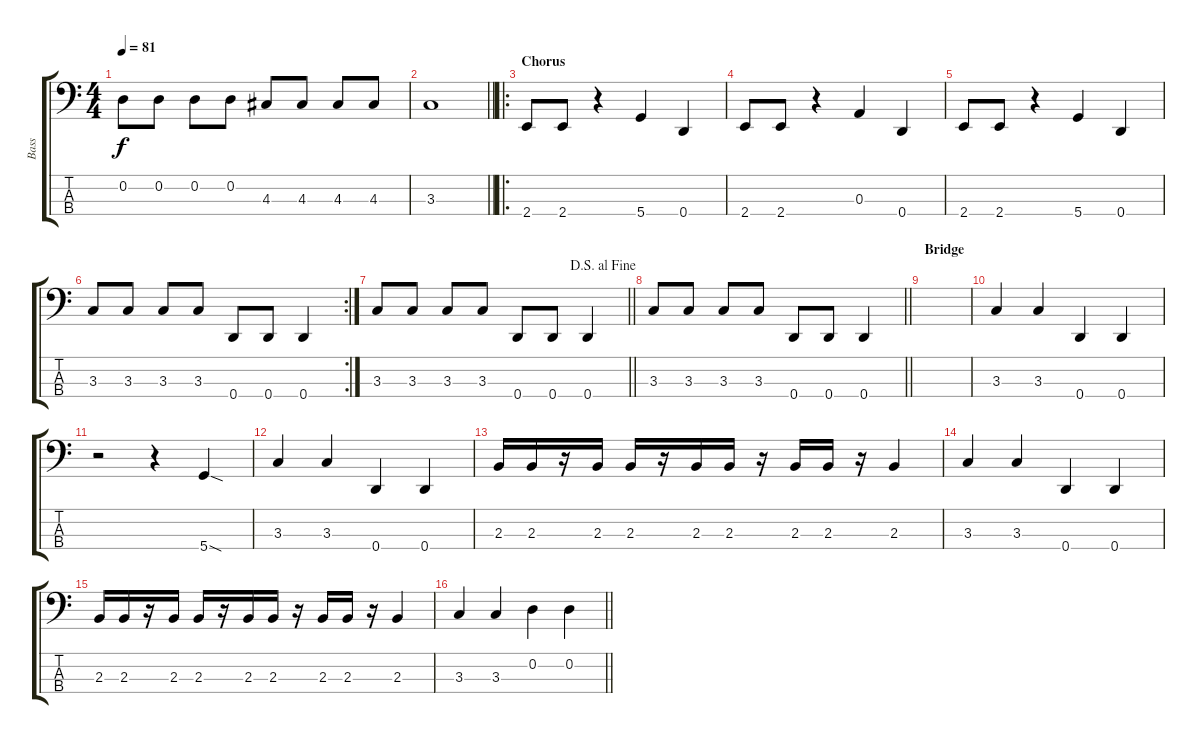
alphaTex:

\track ("Bass" "Bass") {instrument electricbassfinger}
\staff {score tabs}
\tuning (G2 D2 A1 D1) {hide}
\ts (4 4)
\tempo 81
\clef f4
\ks c
0.2.8{dy f} 0.2.8 0.2.8 0.2.8 4.3.8 4.3.8 4.3.8 4.3.8 |
\barLineRight lightlight
3.3.1 |
\ro
\section ("" "Chorus")
2.4.8 2.4.8 r.4 5.4.4 0.4.4 |
2.4.8 2.4.8 r.4 0.3.4 0.4.4 |
2.4.8 2.4.8 r.4 5.4.4 0.4.4 |
\rc 2
3.3.8 3.3.8 3.3.8 3.3.8 0.4.8 0.4.8 0.4.4 |
\jump dalsegnoalfine
\barLineRight lightlight
3.3.8 3.3.8 3.3.8 3.3.8 0.4.8 0.4.8 0.4.4 |
\barLineRight lightlight
3.3.8 3.3.8 3.3.8 3.3.8 0.4.8 0.4.8 0.4.4 |
\section ("" "Bridge")
|
3.3.4 3.3.4 0.4.4 0.4.4 |
r.2 r.4 5.4{sod}.4 |
3.3.4 3.3.4 0.4.4 0.4.4 |
2.3.16 2.3.16 r.16 2.3.16 2.3.16 r.16 2.3.16 2.3.16 r.16 2.3.16 2.3.16 r.16 2.3.4 |
3.3.4 3.3.4 0.4.4 0.4.4 |
2.3.16 2.3.16 r.16 2.3.16 2.3.16 r.16 2.3.16 2.3.16 r.16 2.3.16 2.3.16 r.16 2.3.4 |
\barLineRight lightlight
3.3.4 3.3.4 0.2.4 0.2.4
